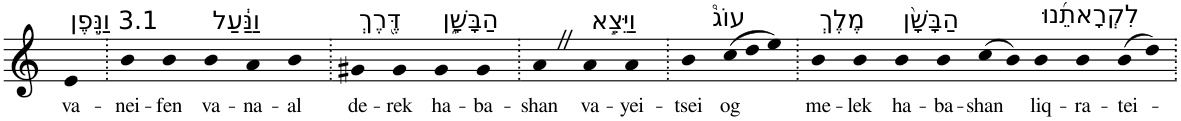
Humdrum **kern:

**kern	**text
*part1	*part1
*staff1	*staff1
*I"Piano	*
*I'Pno	*
*clefG2	*
*k[]	*
=1	=1
!LO:TX:a:t=3.1 וַנֵּ֣פֶן	!
!	!LO:LY:b
4e	va-
=2.	=2.
!	!LO:LY:b
4b	-nei-
!	!LO:LY:b
4b	-fen
!LO:TX:a:t=וַנַּ֔עַל	!
!	!LO:LY:b
4b	va-
!	!LO:LY:b
4a	-na-
!	!LO:LY:b
4b	-al
=3.	=3.
!LO:TX:a:t=דֶּ֖רֶךְ	!
!	!LO:LY:b
4g#X	de-
!	!LO:LY:b
4g#	-rek
!LO:TX:a:t=הַבָּשָׁ֑ן	!
!	!LO:LY:b
4g#	ha-
!	!LO:LY:b
4g#	-ba-
=4.	=4.
!	!LO:LY:b
4aZ	-shan
!LO:TX:a:t=וַיֵּצֵ֣א	!
!	!LO:LY:b
4a	va-
!	!LO:LY:b
4a	-yei-
=5.	=5.
!	!LO:LY:b
4b	-tsei
!LO:TX:a:t=עוֹג֩	!
!	!LO:LY:b
(12cc	og
12dd	.
12ee)	.
=6.	=6.
!LO:TX:a:t=מֶלֶךְ	!
!	!LO:LY:b
4b	me-
!	!LO:LY:b
4b	-lek
!LO:TX:a:t=הַבָּשָׁ֨ן	!
!	!LO:LY:b
4b	ha-
!	!LO:LY:b
4b	-ba-
!	!LO:LY:b
(8cc	-shan
8b)	.
!LO:TX:a:t=לִקְרָאתֵ֜נוּ	!
!	!LO:LY:b
4b	liq-
!	!LO:LY:b
4b	-ra-
!	!LO:LY:b
(8b	-tei-
8dd)	.
=.	=.
*-	*-
